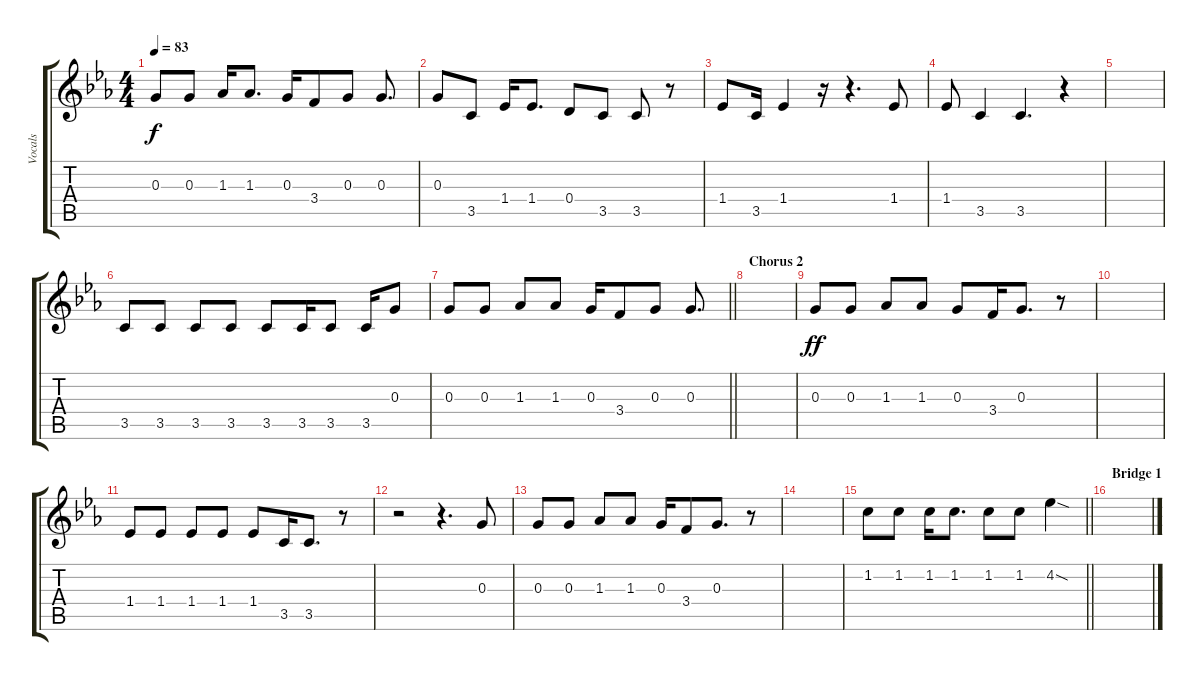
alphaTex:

\track ("Vocals" "Vocals") {instrument acousticguitarsteel}
\staff {score tabs}
\tuning (E4 B3 G3 D3 A2 E2) {hide}
\ts (4 4)
\tempo 83
\clef g2
\ks cminor
0.3.8{dy f} 0.3.8 1.3.16 1.3.8{d} 0.3.16 3.4.8 0.3.8 0.3.8{d} |
0.3.8 3.5.8 1.4.16 1.4.8{d} 0.4.8 3.5.8 3.5.8 r.8 |
1.4.8 3.5.16 1.4.4 r.16 r.4{d} 1.4.8 |
1.4.8 3.5.4 3.5.4{d} r.4 |
|
3.5.8 3.5.8 3.5.8 3.5.8 3.5.8 3.5.16 3.5.8 3.5.16 0.3.8 |
\barLineRight lightlight
0.3.8 0.3.8 1.3.8 1.3.8 0.3.16 3.4.8 0.3.8 0.3.8{d} |
\section ("" "Chorus 2")
|
0.3.8{dy ff} 0.3.8 1.3.8 1.3.8 0.3.8 3.4.16 0.3.8{d} r.8 |
|
1.4.8 1.4.8 1.4.8 1.4.8 1.4.8 3.5.16 3.5.8{d} r.8 |
r.2 r.4{d} 0.3.8 |
0.3.8 0.3.8 1.3.8 1.3.8 0.3.16 3.4.8 0.3.8{d} r.8 |
|
\barLineRight lightlight
1.2.8 1.2.8 1.2.16 1.2.8{d} 1.2.8 1.2.8 4.2{sod}.4 |
\section ("" "Bridge 1")
